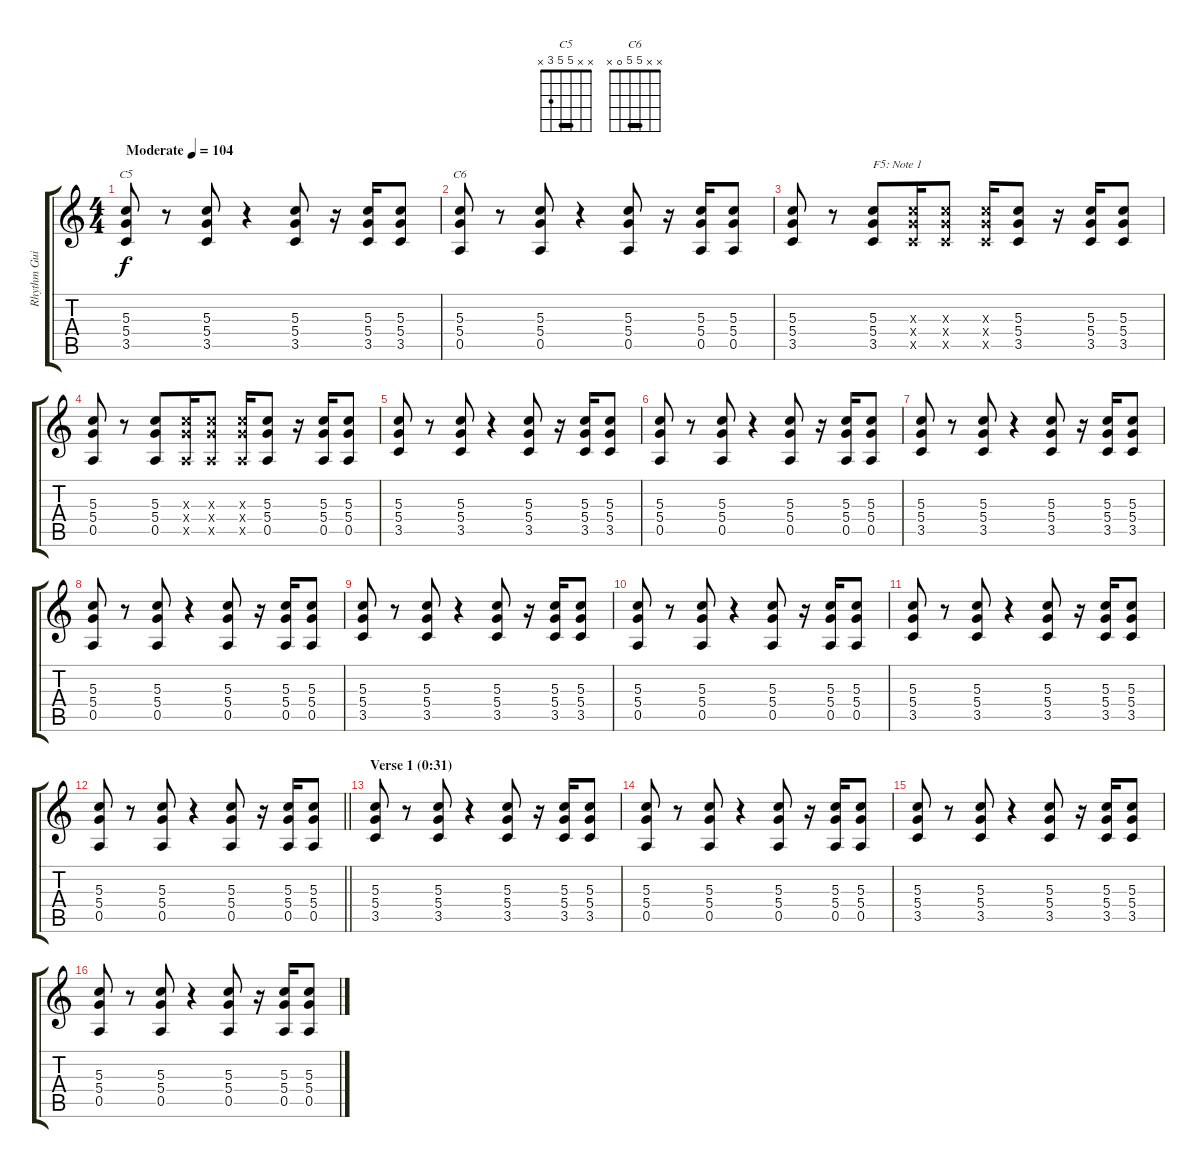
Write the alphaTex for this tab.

\track ("Rhythm Guitar" "Rhythm Gui") {instrument electricguitarclean}
\staff {score tabs}
\tuning (E4 B3 G3 D3 A2 E2) {hide}
\chord ("C5" x x 5 5 3 x) {barre 5}
\chord ("C6" x x 5 5 0 x) {barre 5}
\ts (4 4)
\tempo (104 "Moderate")
\clef g2
\ks c
(5.3 5.4 3.5).8{ch "C5" dy f instrument electricguitarclean} r.8 (5.3 5.4 3.5).8 r.4 (5.3 5.4 3.5).8 r.16 (5.3 5.4 3.5).16 (5.3 5.4 3.5).8 |
(5.3 5.4 0.5).8{ch "C6"} r.8 (5.3 5.4 0.5).8 r.4 (5.3 5.4 0.5).8 r.16 (5.3 5.4 0.5).16 (5.3 5.4 0.5).8 |
(5.3 5.4 3.5).8 r.8 (5.3 5.4 3.5).8{txt "F5: Note 1"} (5.3{x} 5.4{x} 3.5{x}).16 (5.3{x} 5.4{x} 3.5{x}).8 (5.3{x} 5.4{x} 3.5{x}).16 (5.3 5.4 3.5).8 r.16 (5.3 5.4 3.5).16 (5.3 5.4 3.5).8 |
(5.3 5.4 0.5).8 r.8 (5.3 5.4 0.5).8 (5.3{x} 5.4{x} 0.5{x}).16 (5.3{x} 5.4{x} 0.5{x}).8 (5.3{x} 5.4{x} 0.5{x}).16 (5.3 5.4 0.5).8 r.16 (5.3 5.4 0.5).16 (5.3 5.4 0.5).8 |
(5.3 5.4 3.5).8 r.8 (5.3 5.4 3.5).8 r.4 (5.3 5.4 3.5).8 r.16 (5.3 5.4 3.5).16 (5.3 5.4 3.5).8 |
(5.3 5.4 0.5).8 r.8 (5.3 5.4 0.5).8 r.4 (5.3 5.4 0.5).8 r.16 (5.3 5.4 0.5).16 (5.3 5.4 0.5).8 |
(5.3 5.4 3.5).8 r.8 (5.3 5.4 3.5).8 r.4 (5.3 5.4 3.5).8 r.16 (5.3 5.4 3.5).16 (5.3 5.4 3.5).8 |
(5.3 5.4 0.5).8 r.8 (5.3 5.4 0.5).8 r.4 (5.3 5.4 0.5).8 r.16 (5.3 5.4 0.5).16 (5.3 5.4 0.5).8 |
(5.3 5.4 3.5).8 r.8 (5.3 5.4 3.5).8 r.4 (5.3 5.4 3.5).8 r.16 (5.3 5.4 3.5).16 (5.3 5.4 3.5).8 |
(5.3 5.4 0.5).8 r.8 (5.3 5.4 0.5).8 r.4 (5.3 5.4 0.5).8 r.16 (5.3 5.4 0.5).16 (5.3 5.4 0.5).8 |
(5.3 5.4 3.5).8 r.8 (5.3 5.4 3.5).8 r.4 (5.3 5.4 3.5).8 r.16 (5.3 5.4 3.5).16 (5.3 5.4 3.5).8 |
\barLineRight lightlight
(5.3 5.4 0.5).8 r.8 (5.3 5.4 0.5).8 r.4 (5.3 5.4 0.5).8 r.16 (5.3 5.4 0.5).16 (5.3 5.4 0.5).8 |
\section ("" "Verse 1 (0:31)")
(5.3 5.4 3.5).8 r.8 (5.3 5.4 3.5).8 r.4 (5.3 5.4 3.5).8 r.16 (5.3 5.4 3.5).16 (5.3 5.4 3.5).8 |
(5.3 5.4 0.5).8 r.8 (5.3 5.4 0.5).8 r.4 (5.3 5.4 0.5).8 r.16 (5.3 5.4 0.5).16 (5.3 5.4 0.5).8 |
(5.3 5.4 3.5).8 r.8 (5.3 5.4 3.5).8 r.4 (5.3 5.4 3.5).8 r.16 (5.3 5.4 3.5).16 (5.3 5.4 3.5).8 |
(5.3 5.4 0.5).8 r.8 (5.3 5.4 0.5).8 r.4 (5.3 5.4 0.5).8 r.16 (5.3 5.4 0.5).16 (5.3 5.4 0.5).8
